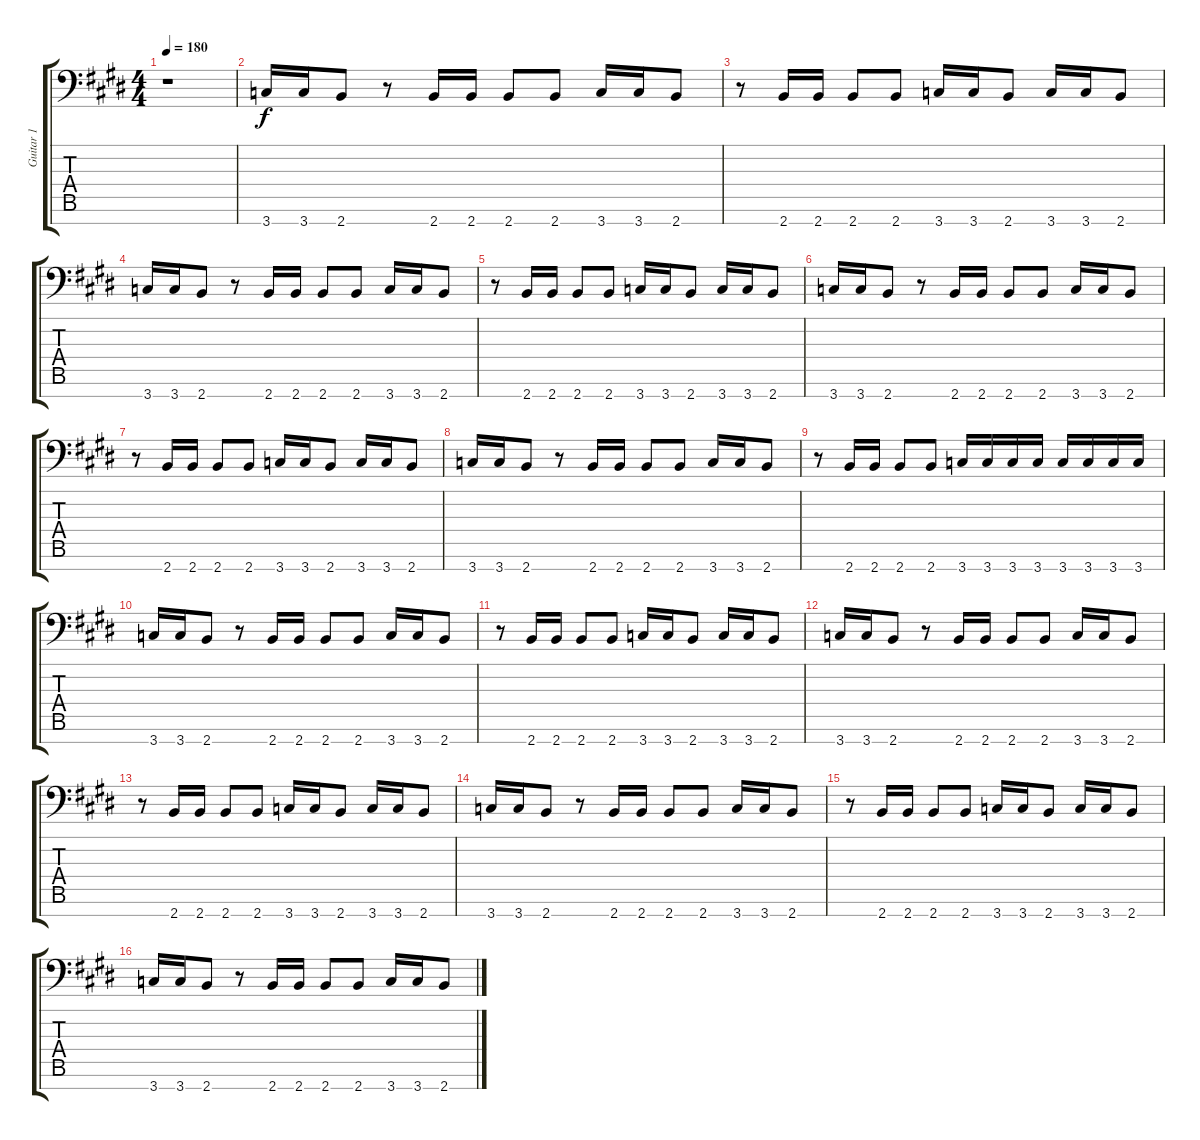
\track ("Guitar 1" "Guitar 1") {instrument overdrivenguitar}
\staff {score tabs}
\tuning (D4 A3 F3 C3 G2 D2 A1) {hide}
\ts (4 4)
\tempo 180
\clef f4
\ks c#minor
r.1{dy f instrument overdrivenguitar} |
3.7.16 3.7.16 2.7.8 r.8 2.7.16 2.7.16 2.7.8 2.7.8 3.7.16 3.7.16 2.7.8 |
r.8 2.7.16 2.7.16 2.7.8 2.7.8 3.7.16 3.7.16 2.7.8 3.7.16 3.7.16 2.7.8 |
3.7.16 3.7.16 2.7.8 r.8 2.7.16 2.7.16 2.7.8 2.7.8 3.7.16 3.7.16 2.7.8 |
r.8 2.7.16 2.7.16 2.7.8 2.7.8 3.7.16 3.7.16 2.7.8 3.7.16 3.7.16 2.7.8 |
3.7.16 3.7.16 2.7.8 r.8 2.7.16 2.7.16 2.7.8 2.7.8 3.7.16 3.7.16 2.7.8 |
r.8 2.7.16 2.7.16 2.7.8 2.7.8 3.7.16 3.7.16 2.7.8 3.7.16 3.7.16 2.7.8 |
3.7.16 3.7.16 2.7.8 r.8 2.7.16 2.7.16 2.7.8 2.7.8 3.7.16 3.7.16 2.7.8 |
r.8 2.7.16 2.7.16 2.7.8 2.7.8 3.7.16 3.7.16 3.7.16 3.7.16 3.7.16 3.7.16 3.7.16 3.7.16 |
3.7.16 3.7.16 2.7.8 r.8 2.7.16 2.7.16 2.7.8 2.7.8 3.7.16 3.7.16 2.7.8 |
r.8 2.7.16 2.7.16 2.7.8 2.7.8 3.7.16 3.7.16 2.7.8 3.7.16 3.7.16 2.7.8 |
3.7.16 3.7.16 2.7.8 r.8 2.7.16 2.7.16 2.7.8 2.7.8 3.7.16 3.7.16 2.7.8 |
r.8 2.7.16 2.7.16 2.7.8 2.7.8 3.7.16 3.7.16 2.7.8 3.7.16 3.7.16 2.7.8 |
3.7.16 3.7.16 2.7.8 r.8 2.7.16 2.7.16 2.7.8 2.7.8 3.7.16 3.7.16 2.7.8 |
r.8 2.7.16 2.7.16 2.7.8 2.7.8 3.7.16 3.7.16 2.7.8 3.7.16 3.7.16 2.7.8 |
3.7.16 3.7.16 2.7.8 r.8 2.7.16 2.7.16 2.7.8 2.7.8 3.7.16 3.7.16 2.7.8
